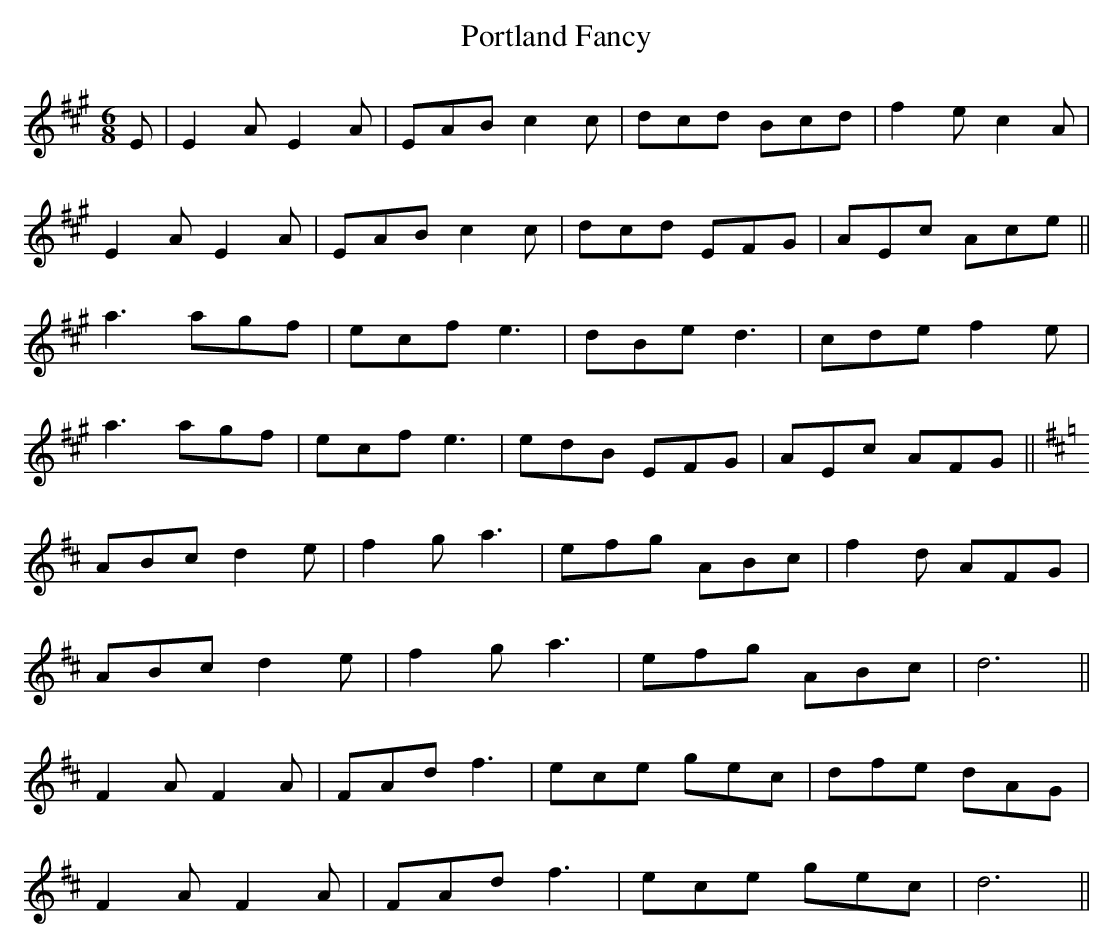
X:1
T:Portland Fancy
M:6/8
L:1/8
K:A
E | E2 A E2 A | EAB c2 c | dcd Bcd | f2 e c2 A |
E2 A E2 A | EAB c2 c | dcd EFG | AEc  Ace ||
a3 agf | ecf e3 | dBe d3 | cde f2 e |
a3 agf | ecf e3 | edB EFG | AEc AFG ||
K:D
ABc d2 e | f2 g a3 | efg ABc | f2 d AFG |
ABc d2 e | f2 g a3 | efg ABc | d6 ||
F2 A F2 A | FAd f3 | ece gec | dfe dAG |
F2 A F2 A | FAd f3 | ece gec | d6 ||
